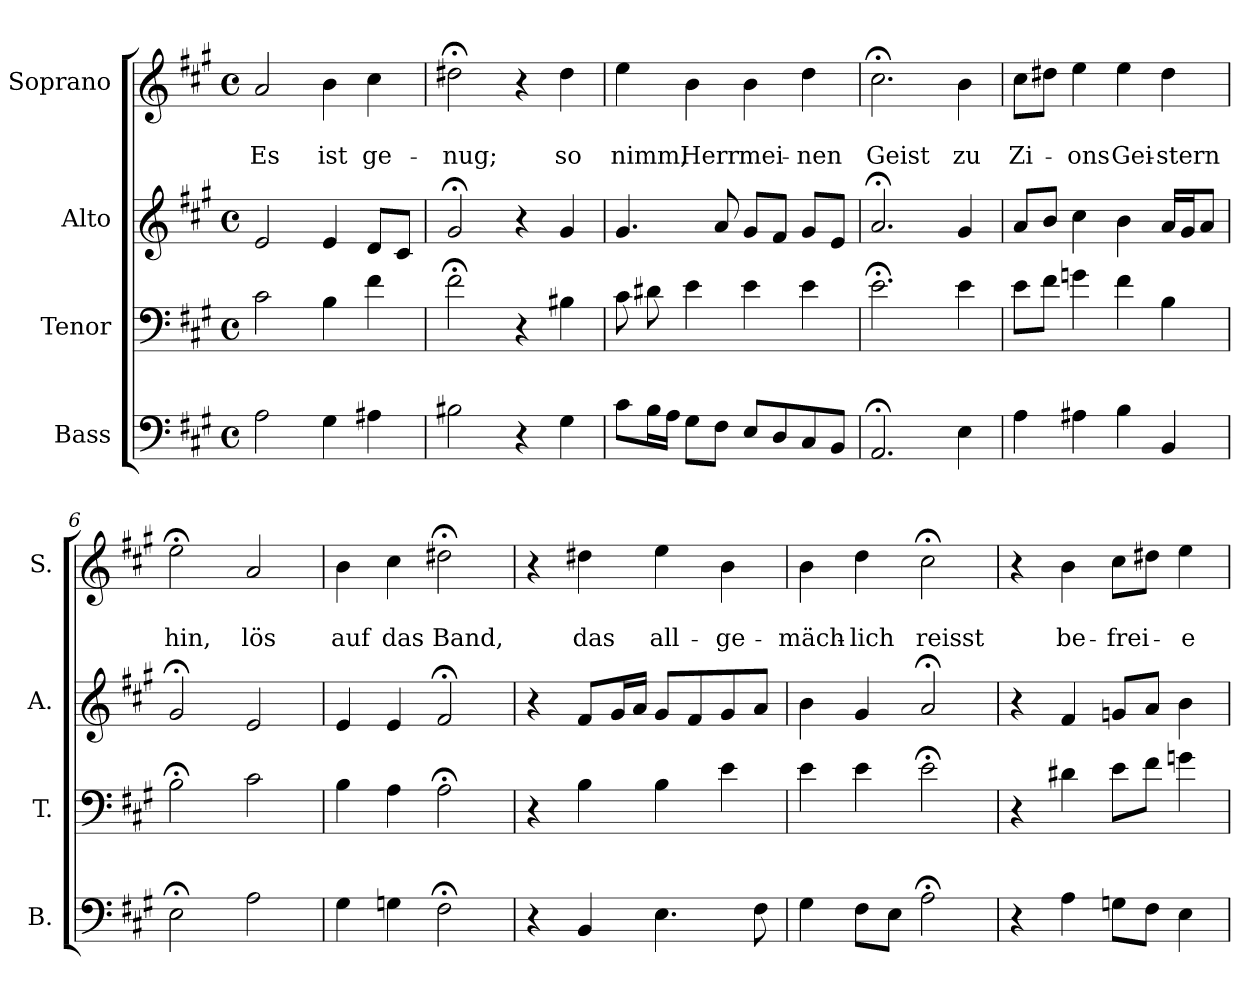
**kern	**kern	**kern	**kern	**text	**text
*part4	*part3	*part2	*part1	*part1	*part1
*staff4	*staff3	*staff2	*staff1	*staff1	*staff1
*I"Bass	*I"Tenor	*I"Alto	*I"Soprano	*	*
*I'B.	*I'T.	*I'A.	*I'S.	*	*
*clefF4	*clefF4	*clefG2	*clefG2	*	*
*k[f#c#g#]	*k[f#c#g#]	*k[f#c#g#]	*k[f#c#g#]	*	*
*A:	*A:	*A:	*A:	*	*
*M4/4	*M4/4	*M4/4	*M4/4	*	*
*met(c)	*met(c)	*met(c)	*met(c)	*	*
=1	=1	=1	=1	=1	=1
2A\	2c#\	2e/	2a/	.	Es
4G#\	4B\	4e/	4b\	.	ist
4A#X\	4f#\	8d/L	4cc#\	.	ge-
.	.	8c#/J	.	.	.
=2	=2	=2	=2	=2	=2
2B#X\	2f#;<\	2g#;</	2dd#X;<\	.	-nug;
4r	4r	4r	4r	.	.
4G#\	4B#X\	4g#/	4dd#\	.	so
=3	=3	=3	=3	=3	=3
8c#\L	8c#\	4.g#/	4ee\	.	nimm,
16B\L	8d#X\	.	.	.	.
16A\JJ	.	.	.	.	.
8G#\L	4e\	.	4b\	.	Herr
8F#\J	.	8a/	.	.	.
8E/L	4e\	8g#/L	4b\	.	mei-
8D/	.	8f#/J	.	.	.
8C#/	4e\	8g#/L	4dd\	.	-nen
8BB/J	.	8e/J	.	.	.
=4	=4	=4	=4	=4	=4
2.AA;</	2.e;<\	2.a;</	2.cc#;<\	.	Geist
4E\	4e\	4g#/	4b\	.	zu
=5	=5	=5	=5	=5	=5
4A\	8e\L	8a/L	8cc#\L	.	Zi-
.	8f#\J	8b/J	8dd#X\J	.	.
4A#X\	4gn\	4cc#\	4ee\	.	-ons
4B\	4f#\	4b\	4ee\	.	Gei-
4BB/	4B\	16a/LL	4dd#\	.	-stern
.	.	16g#/J	.	.	.
.	.	8a/J	.	.	.
=6	=6	=6	=6	=6	=6
2E;<\	2B;<\	2g#;</	2ee;<\	.	hin,
2A\	2c#\	2e/	2a/	.	lös
=7	=7	=7	=7	=7	=7
4G#\	4B\	4e/	4b\	.	auf
4Gn\	4A\	4e/	4cc#\	.	das
2F#;<\	2A;<\	2f#;</	2dd#X;<\	.	Band,
!!LO:LB:g=z
=8	=8	=8	=8	=8	=8
4r	4r	4r	4r	.	.
4BB/	4B\	8f#/L	4dd#X\	.	das
.	.	16g#/L	.	.	.
.	.	16a/JJ	.	.	.
4.E\	4B\	8g#/L	4ee\	.	all-
.	.	8f#/	.	.	.
.	4e\	8g#/	4b\	.	-ge-
8F#\	.	8a/J	.	.	.
=9	=9	=9	=9	=9	=9
4G#\	4e\	4b\	4b\	.	-mäch-
8F#\L	4e\	4g#/	4dd\	.	-lich
8E\J	.	.	.	.	.
2A;<\	2e;<\	2a;</	2cc#;<\	.	reisst
=10	=10	=10	=10	=10	=10
4r	4r	4r	4r	.	.
4A\	4d#X\	4f#/	4b\	.	be-
8Gn\L	8e\L	8gn/L	8cc#\L	.	-frei-
8F#\J	8f#\J	8a/J	8dd#X\J	.	.
4E\	4gn\	4b\	4ee\	.	-e
=	=	=	=	=	=
*-	*-	*-	*-	*-	*-
